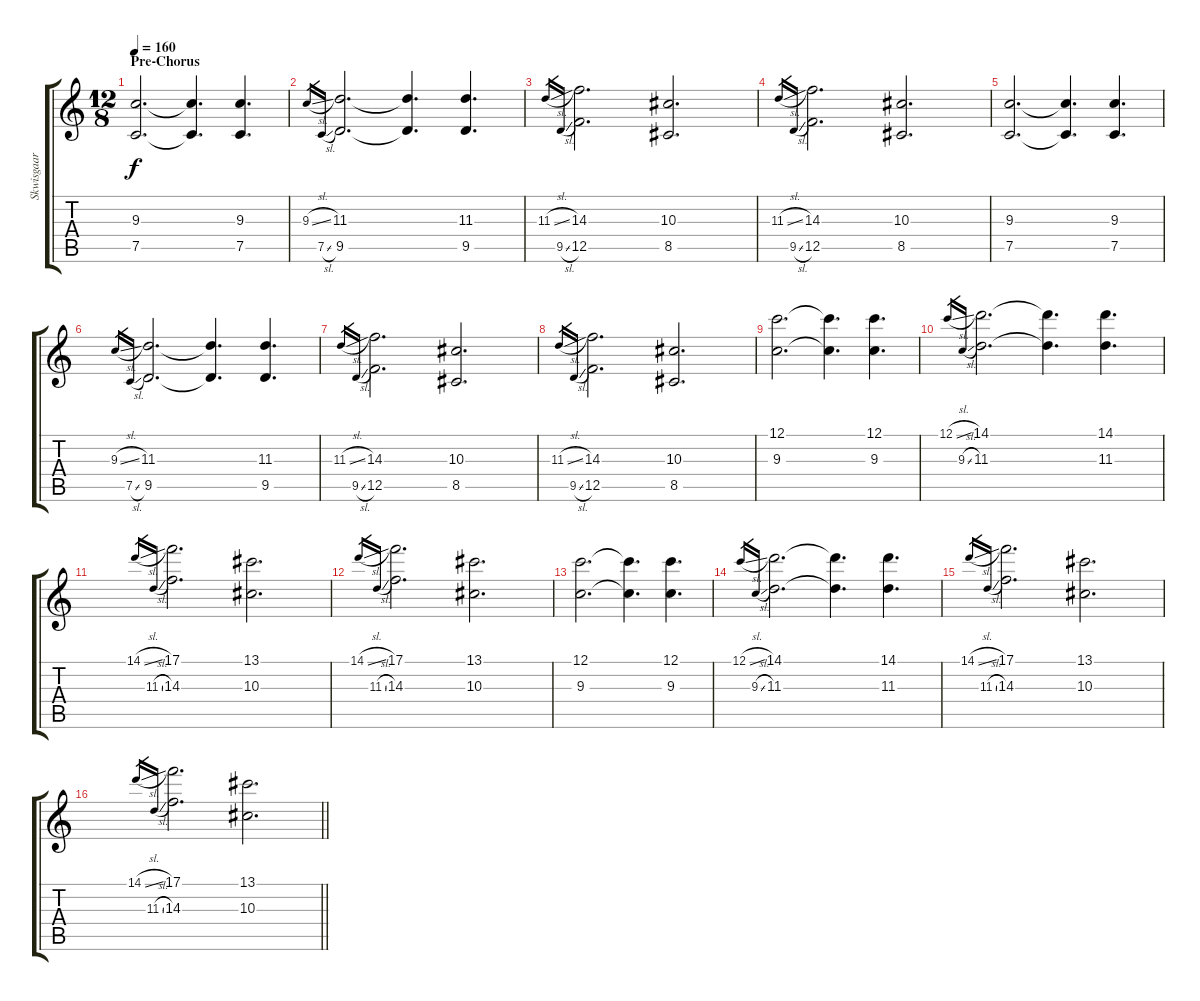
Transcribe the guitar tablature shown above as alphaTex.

\track ("Skwisgaar Skwigelf (Solo Guitar)" "Skwisgaar ") {instrument distortionguitar}
\staff {score tabs}
\tuning (C4 G3 Eb3 Bb2 F2 C2) {hide}
\ts (12 8)
\section ("" "Pre-Chorus")
\tempo 160
\clef g2
\ks c
(9.3 7.5).2{d dy f volume 12} (9.3{t} 7.5{t}).4{d} (9.3 7.5).4{d} |
9.3{sl}.16{gr} 7.5{sl}.16{gr} (11.3 9.5).2{d} (11.3{t} 9.5{t}).4{d} (11.3 9.5).4{d} |
11.3{sl}.16{gr} 9.5{sl}.16{gr} (14.3 12.5).2{d} (10.3 8.5).2{d} |
11.3{sl}.16{gr} 9.5{sl}.16{gr} (14.3 12.5).2{d} (10.3 8.5).2{d} |
(9.3 7.5).2{d} (9.3{t} 7.5{t}).4{d} (9.3 7.5).4{d} |
9.3{sl}.16{gr} 7.5{sl}.16{gr} (11.3 9.5).2{d} (11.3{t} 9.5{t}).4{d} (11.3 9.5).4{d} |
11.3{sl}.16{gr} 9.5{sl}.16{gr} (14.3 12.5).2{d} (10.3 8.5).2{d} |
11.3{sl}.16{gr} 9.5{sl}.16{gr} (14.3 12.5).2{d} (10.3 8.5).2{d} |
(12.1 9.3).2{d volume 16} (12.1{t} 9.3{t}).4{d} (12.1 9.3).4{d} |
12.1{sl}.16{gr} 9.3{sl}.16{gr} (14.1 11.3).2{d} (14.1{t} 11.3{t}).4{d} (14.1 11.3).4{d} |
14.1{sl}.16{gr} 11.3{sl}.16{gr} (17.1 14.3).2{d} (13.1 10.3).2{d} |
14.1{sl}.16{gr} 11.3{sl}.16{gr} (17.1 14.3).2{d} (13.1 10.3).2{d} |
(12.1 9.3).2{d} (12.1{t} 9.3{t}).4{d} (12.1 9.3).4{d} |
12.1{sl}.16{gr} 9.3{sl}.16{gr} (14.1 11.3).2{d} (14.1{t} 11.3{t}).4{d} (14.1 11.3).4{d} |
14.1{sl}.16{gr} 11.3{sl}.16{gr} (17.1 14.3).2{d} (13.1 10.3).2{d} |
\barLineRight lightlight
14.1{sl}.16{gr} 11.3{sl}.16{gr} (17.1 14.3).2{d} (13.1 10.3).2{d}
